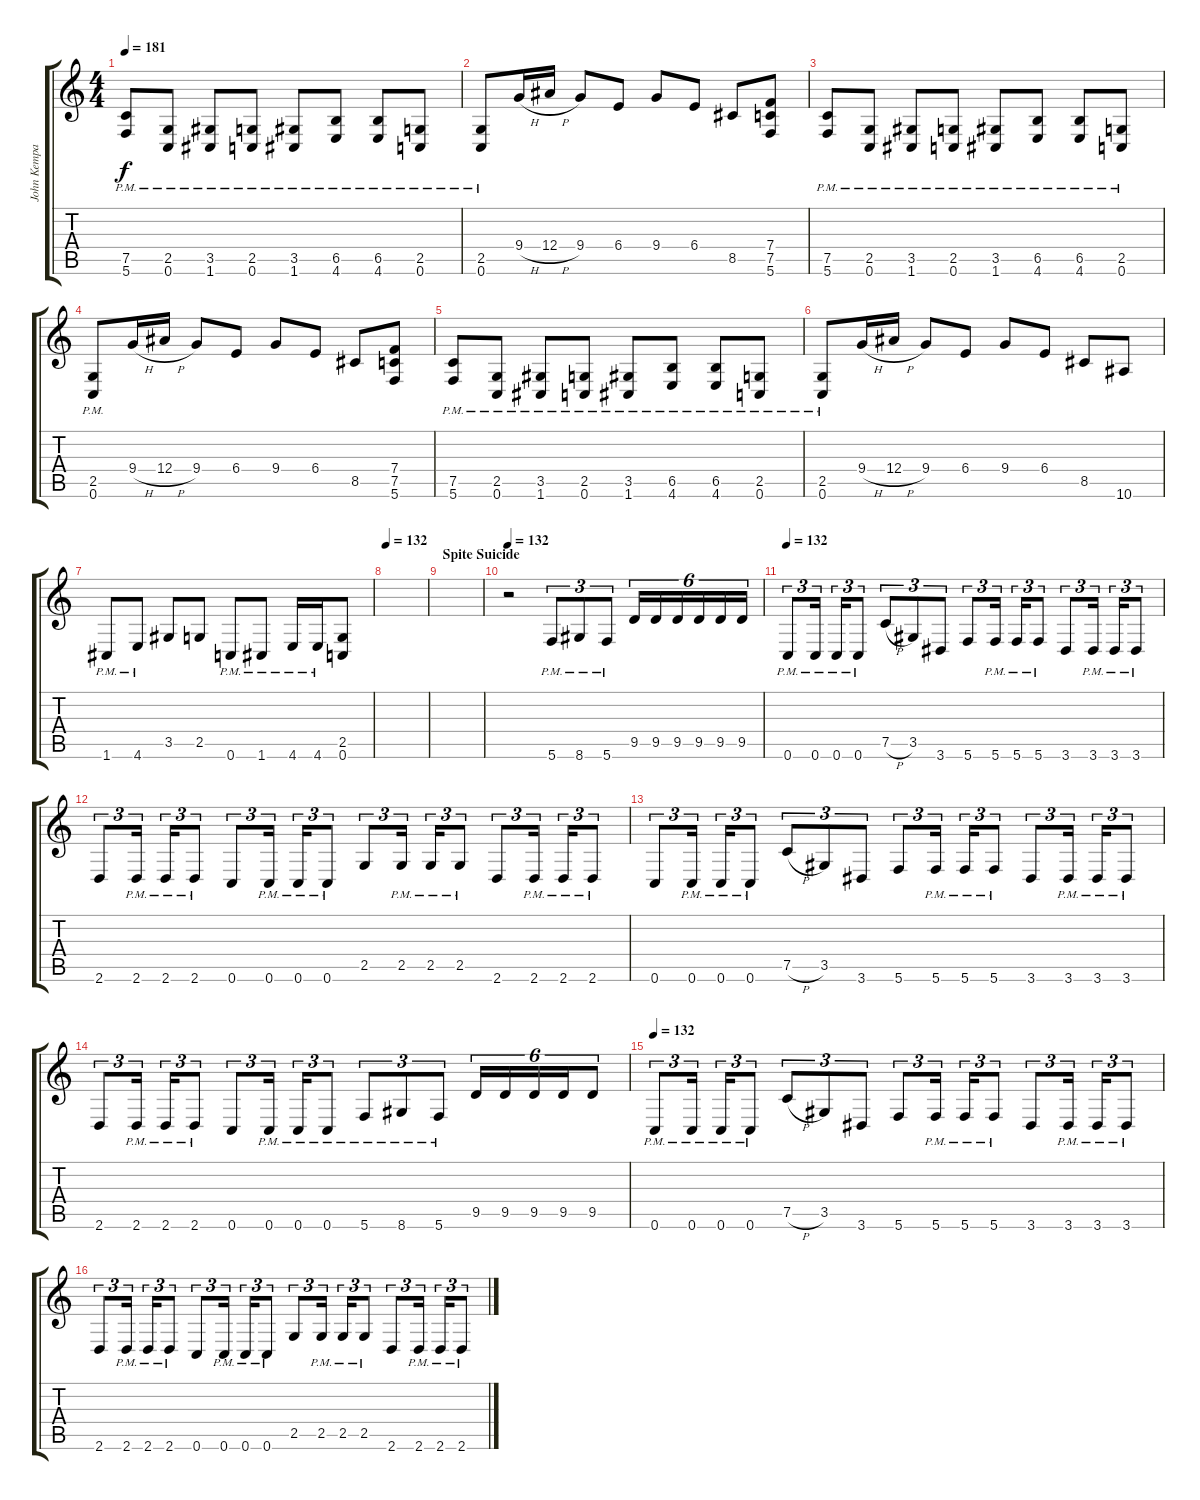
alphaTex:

\track ("John Kempainen (Rhythm Guitar)" "John Kempa") {instrument distortionguitar}
\staff {score tabs}
\tuning (C4 G3 Eb3 Bb2 F2 C2) {hide}
\ts (4 4)
\tempo 181
\clef g2
\ks c
(7.5{pm} 5.6{pm}).8{dy f} (2.5{pm} 0.6{pm}).8 (3.5{pm} 1.6{pm}).8 (2.5{pm} 0.6{pm}).8 (3.5{pm} 1.6{pm}).8 (6.5{pm} 4.6{pm}).8 (6.5{pm} 4.6{pm}).8 (2.5{pm} 0.6{pm}).8 |
(2.5{pm} 0.6{pm}).8 9.4{h}.16 12.4{h}.16 9.4.8 6.4.8 9.4.8 6.4.8 8.5.8 (7.4 7.5 5.6).8 |
(7.5{pm} 5.6{pm}).8 (2.5{pm} 0.6{pm}).8 (3.5{pm} 1.6{pm}).8 (2.5{pm} 0.6{pm}).8 (3.5{pm} 1.6{pm}).8 (6.5{pm} 4.6{pm}).8 (6.5{pm} 4.6{pm}).8 (2.5{pm} 0.6{pm}).8 |
(2.5{pm} 0.6{pm}).8 9.4{h}.16 12.4{h}.16 9.4.8 6.4.8 9.4.8 6.4.8 8.5.8 (7.4 7.5 5.6).8 |
(7.5{pm} 5.6{pm}).8 (2.5{pm} 0.6{pm}).8 (3.5{pm} 1.6{pm}).8 (2.5{pm} 0.6{pm}).8 (3.5{pm} 1.6{pm}).8 (6.5{pm} 4.6{pm}).8 (6.5{pm} 4.6{pm}).8 (2.5{pm} 0.6{pm}).8 |
(2.5{pm} 0.6{pm}).8 9.4{h}.16 12.4{h}.16 9.4.8 6.4.8 9.4.8 6.4.8 8.5.8 10.6.8 |
1.6{pm}.8 4.6{pm}.8 3.5.8 2.5.8 0.6{pm}.8 1.6{pm}.8 4.6{pm}.16 4.6{pm}.16 (2.5 0.6).8 |
\tempo 132
|
\section ("" "Spite Suicide")
|
\tempo 132
r.2{balance 0} 5.6{pm}.8{tu (3 2)} 8.6{pm}.8{tu (3 2)} 5.6{pm}.8{tu (3 2)} 9.5.16{tu (6 4)} 9.5.16{tu (6 4)} 9.5.16{tu (6 4)} 9.5.16{tu (6 4)} 9.5.16{tu (6 4)} 9.5.16{tu (6 4)} |
\tempo 132
0.6{pm}.8{tu (3 2) balance 0} 0.6{pm}.16{tu (3 2)} 0.6{pm}.16{tu (3 2)} 0.6{pm}.8{tu (3 2)} 7.5{h}.8{tu (3 2)} 3.5.8{tu (3 2)} 3.6.8{tu (3 2)} 5.6.8{tu (3 2)} 5.6{pm}.16{tu (3 2)} 5.6{pm}.16{tu (3 2)} 5.6{pm}.8{tu (3 2)} 3.6.8{tu (3 2)} 3.6{pm}.16{tu (3 2)} 3.6{pm}.16{tu (3 2)} 3.6{pm}.8{tu (3 2)} |
2.6.8{tu (3 2)} 2.6{pm}.16{tu (3 2)} 2.6{pm}.16{tu (3 2)} 2.6{pm}.8{tu (3 2)} 0.6.8{tu (3 2)} 0.6{pm}.16{tu (3 2)} 0.6{pm}.16{tu (3 2)} 0.6{pm}.8{tu (3 2)} 2.5.8{tu (3 2)} 2.5{pm}.16{tu (3 2)} 2.5{pm}.16{tu (3 2)} 2.5{pm}.8{tu (3 2)} 2.6.8{tu (3 2)} 2.6{pm}.16{tu (3 2)} 2.6{pm}.16{tu (3 2)} 2.6{pm}.8{tu (3 2)} |
0.6.8{tu (3 2)} 0.6{pm}.16{tu (3 2)} 0.6{pm}.16{tu (3 2)} 0.6{pm}.8{tu (3 2)} 7.5{h}.8{tu (3 2)} 3.5.8{tu (3 2)} 3.6.8{tu (3 2)} 5.6.8{tu (3 2)} 5.6{pm}.16{tu (3 2)} 5.6{pm}.16{tu (3 2)} 5.6{pm}.8{tu (3 2)} 3.6.8{tu (3 2)} 3.6{pm}.16{tu (3 2)} 3.6{pm}.16{tu (3 2)} 3.6{pm}.8{tu (3 2)} |
2.6.8{tu (3 2)} 2.6{pm}.16{tu (3 2)} 2.6{pm}.16{tu (3 2)} 2.6{pm}.8{tu (3 2)} 0.6.8{tu (3 2)} 0.6{pm}.16{tu (3 2)} 0.6{pm}.16{tu (3 2)} 0.6{pm}.8{tu (3 2)} 5.6{pm}.8{tu (3 2)} 8.6{pm}.8{tu (3 2)} 5.6{pm}.8{tu (3 2)} 9.5.16{tu (6 4)} 9.5.16{tu (6 4)} 9.5.16{tu (6 4)} 9.5.16{tu (6 4)} 9.5.8{tu (6 4)} |
\tempo 132
0.6{pm}.8{tu (3 2)} 0.6{pm}.16{tu (3 2)} 0.6{pm}.16{tu (3 2)} 0.6{pm}.8{tu (3 2)} 7.5{h}.8{tu (3 2)} 3.5.8{tu (3 2)} 3.6.8{tu (3 2)} 5.6.8{tu (3 2)} 5.6{pm}.16{tu (3 2)} 5.6{pm}.16{tu (3 2)} 5.6{pm}.8{tu (3 2)} 3.6.8{tu (3 2)} 3.6{pm}.16{tu (3 2)} 3.6{pm}.16{tu (3 2)} 3.6{pm}.8{tu (3 2)} |
2.6.8{tu (3 2)} 2.6{pm}.16{tu (3 2)} 2.6{pm}.16{tu (3 2)} 2.6{pm}.8{tu (3 2)} 0.6.8{tu (3 2)} 0.6{pm}.16{tu (3 2)} 0.6{pm}.16{tu (3 2)} 0.6{pm}.8{tu (3 2)} 2.5.8{tu (3 2)} 2.5{pm}.16{tu (3 2)} 2.5{pm}.16{tu (3 2)} 2.5{pm}.8{tu (3 2)} 2.6.8{tu (3 2)} 2.6{pm}.16{tu (3 2)} 2.6{pm}.16{tu (3 2)} 2.6{pm}.8{tu (3 2)}
